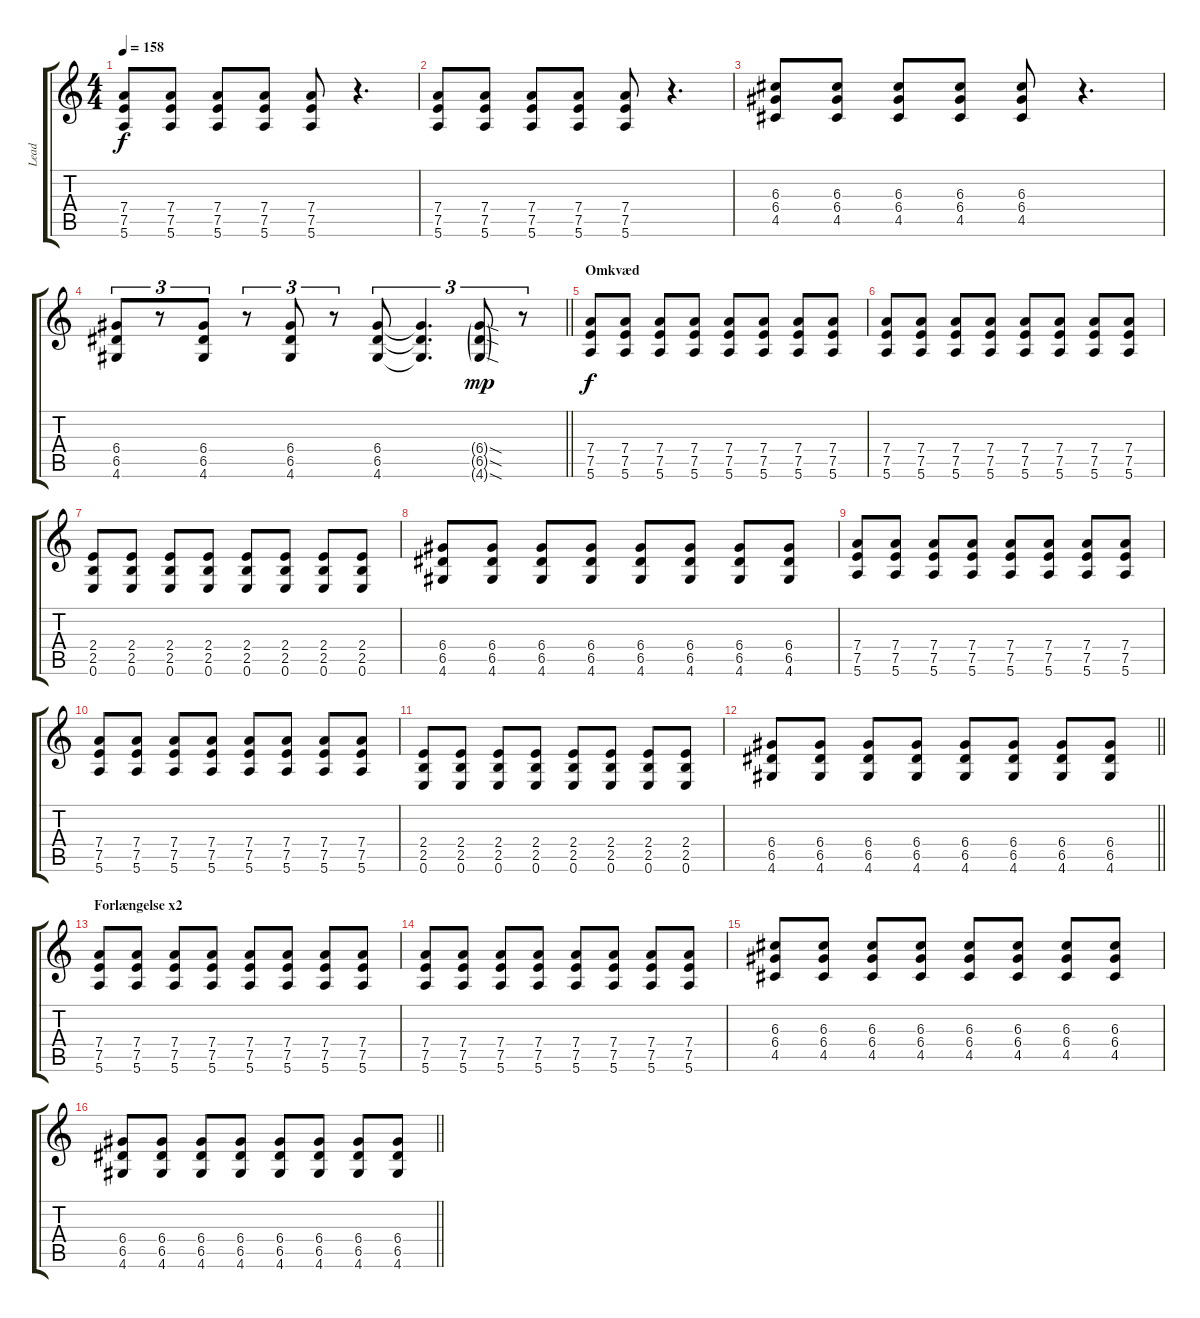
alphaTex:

\track ("Lead" "Lead") {instrument overdrivenguitar}
\staff {score tabs}
\tuning (E4 B3 G3 D3 A2 E2) {hide}
\ts (4 4)
\tempo 158
\clef g2
\ks c
(7.4 7.5 5.6).8{dy f} (7.4 7.5 5.6).8 (7.4 7.5 5.6).8 (7.4 7.5 5.6).8 (7.4 7.5 5.6).8 r.4{d} |
(7.4 7.5 5.6).8 (7.4 7.5 5.6).8 (7.4 7.5 5.6).8 (7.4 7.5 5.6).8 (7.4 7.5 5.6).8 r.4{d} |
(6.3 6.4 4.5).8 (6.3 6.4 4.5).8 (6.3 6.4 4.5).8 (6.3 6.4 4.5).8 (6.3 6.4 4.5).8 r.4{d} |
\barLineRight lightlight
(6.4 6.5 4.6).8{tu (3 2) instrument overdrivenguitar} r.8{tu (3 2)} (6.4 6.5 4.6).8{tu (3 2)} r.8{tu (3 2)} (6.4 6.5 4.6).8{tu (3 2)} r.8{tu (3 2)} (6.4 6.5 4.6).8{tu (3 2)} (6.4{t} 6.5{t} 4.6{t}).4{d tu (3 2)} (6.4{sod g} 6.5{sod g} 4.6{sod g}).8{tu (3 2) dy mp} r.8{tu (3 2)} |
\section ("" "Omkvæd")
(7.4 7.5 5.6).8{dy f} (7.4 7.5 5.6).8 (7.4 7.5 5.6).8 (7.4 7.5 5.6).8 (7.4 7.5 5.6).8 (7.4 7.5 5.6).8 (7.4 7.5 5.6).8 (7.4 7.5 5.6).8 |
(7.4 7.5 5.6).8 (7.4 7.5 5.6).8 (7.4 7.5 5.6).8 (7.4 7.5 5.6).8 (7.4 7.5 5.6).8 (7.4 7.5 5.6).8 (7.4 7.5 5.6).8 (7.4 7.5 5.6).8 |
(2.4 2.5 0.6).8 (2.4 2.5 0.6).8 (2.4 2.5 0.6).8 (2.4 2.5 0.6).8 (2.4 2.5 0.6).8 (2.4 2.5 0.6).8 (2.4 2.5 0.6).8 (2.4 2.5 0.6).8 |
(6.4 6.5 4.6).8 (6.4 6.5 4.6).8 (6.4 6.5 4.6).8 (6.4 6.5 4.6).8 (6.4 6.5 4.6).8 (6.4 6.5 4.6).8 (6.4 6.5 4.6).8 (6.4 6.5 4.6).8 |
(7.4 7.5 5.6).8 (7.4 7.5 5.6).8 (7.4 7.5 5.6).8 (7.4 7.5 5.6).8 (7.4 7.5 5.6).8 (7.4 7.5 5.6).8 (7.4 7.5 5.6).8 (7.4 7.5 5.6).8 |
(7.4 7.5 5.6).8 (7.4 7.5 5.6).8 (7.4 7.5 5.6).8 (7.4 7.5 5.6).8 (7.4 7.5 5.6).8 (7.4 7.5 5.6).8 (7.4 7.5 5.6).8 (7.4 7.5 5.6).8 |
(2.4 2.5 0.6).8 (2.4 2.5 0.6).8 (2.4 2.5 0.6).8 (2.4 2.5 0.6).8 (2.4 2.5 0.6).8 (2.4 2.5 0.6).8 (2.4 2.5 0.6).8 (2.4 2.5 0.6).8 |
\barLineRight lightlight
(6.4 6.5 4.6).8 (6.4 6.5 4.6).8 (6.4 6.5 4.6).8 (6.4 6.5 4.6).8 (6.4 6.5 4.6).8 (6.4 6.5 4.6).8 (6.4 6.5 4.6).8 (6.4 6.5 4.6).8 |
\section ("" "Forlængelse x2")
(7.4 7.5 5.6).8 (7.4 7.5 5.6).8 (7.4 7.5 5.6).8 (7.4 7.5 5.6).8 (7.4 7.5 5.6).8 (7.4 7.5 5.6).8 (7.4 7.5 5.6).8 (7.4 7.5 5.6).8 |
(7.4 7.5 5.6).8 (7.4 7.5 5.6).8 (7.4 7.5 5.6).8 (7.4 7.5 5.6).8 (7.4 7.5 5.6).8 (7.4 7.5 5.6).8 (7.4 7.5 5.6).8 (7.4 7.5 5.6).8 |
(6.3 6.4 4.5).8 (6.3 6.4 4.5).8 (6.3 6.4 4.5).8 (6.3 6.4 4.5).8 (6.3 6.4 4.5).8 (6.3 6.4 4.5).8 (6.3 6.4 4.5).8 (6.3 6.4 4.5).8 |
\barLineRight lightlight
(6.4 6.5 4.6).8 (6.4 6.5 4.6).8 (6.4 6.5 4.6).8 (6.4 6.5 4.6).8 (6.4 6.5 4.6).8 (6.4 6.5 4.6).8 (6.4 6.5 4.6).8 (6.4 6.5 4.6).8
